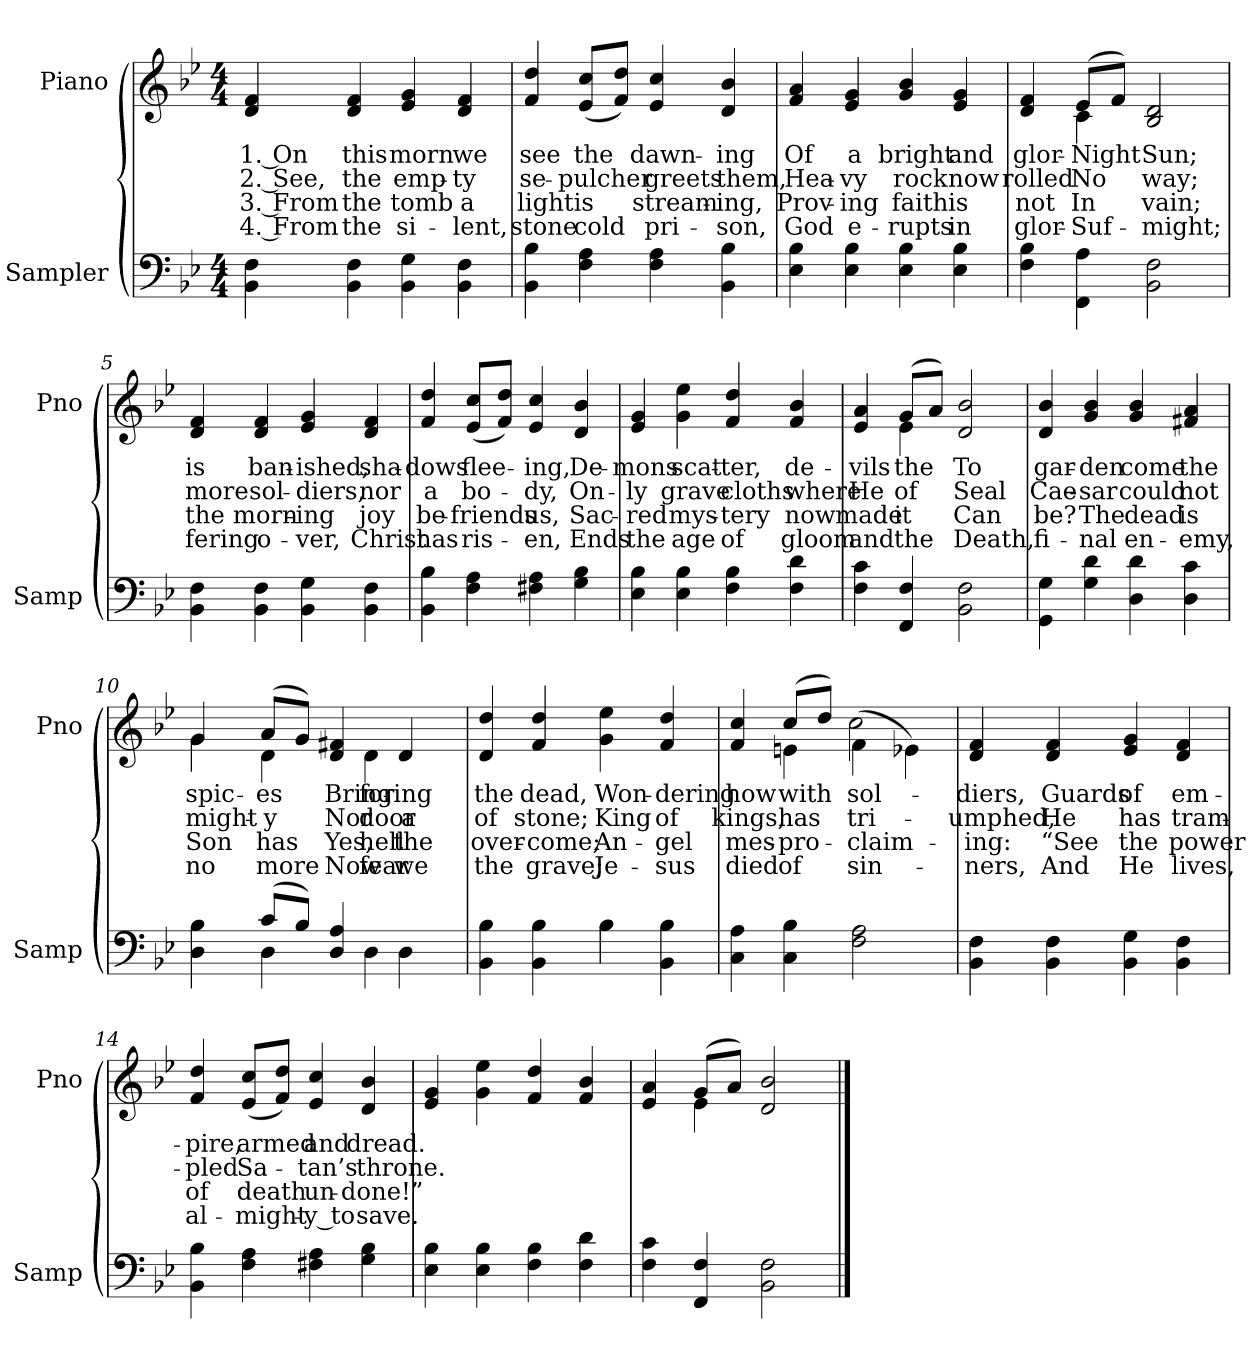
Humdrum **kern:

**kern	**kern	**text	**text	**text	**text
*part2	*part1	*part1	*part1	*part1	*part1
*staff2	*staff1	*staff1	*staff1	*staff1	*staff1
*I"Sampler	*I"Piano	*	*	*	*
*I'Samp	*I'Pno	*	*	*	*
*clefF4	*clefG2	*	*	*	*
*k[b-e-]	*k[b-e-]	*	*	*	*
*B-:	*B-:	*	*	*	*
*M4/4	*M4/4	*	*	*	*
=1	=1	=1	=1	=1	=1
4BB- 4F	4d 4f	1. On	2. See,	3. From	4. From
4BB- 4F	4d 4f	this	the	the	the
4BB- 4G	4e- 4g	morn	emp-	tomb	si-
4BB- 4F	4d 4f	we	-ty	a	-lent,
=2	=2	=2	=2	=2	=2
4BB- 4B-	4f 4dd	see	se-	light	stone
4F 4A	(8e-/ 8cc/L	the	-pulcher	is	cold
.	8f/ 8dd/J)	.	.	.	.
4F 4A	4e-/ 4cc/	dawn-	greets	stream-	pri-
4BB- 4B-	4d/ 4b-/	-ing	them,	-ing,	-son,
=3	=3	=3	=3	=3	=3
4E- 4B-	4f/ 4a/	Of	Hea-	Prov-	God
4E- 4B-	4e-/ 4g/	a	-vy	-ing	e-
4E- 4B-	4g/ 4b-/	bright	rock	faith	-rupts
4E- 4B-	4e-/ 4g/	and	now	is	in
=4	=4	=4	=4	=4	=4
*	*^	*	*	*	*
4F 4B-	4d/ 4f/	4ryy	glor-	rolled	not	glor-
4FF\ 4A\	(8e-/L	4c	Night	No	In	Suf-
.	8f/J)	.	.	.	.	.
2BB- 2F	2B- 2d	2ryy	Sun;	-way;	vain;	might;
*	*v	*v	*	*	*	*
=5	=5	=5	=5	=5	=5
4BB- 4F	4d 4f	is	more	the	-fering
4BB- 4F	4d 4f	ban-	sol-	morn-	o-
4BB- 4G	4e- 4g	-ished,	-diers,	-ing	-ver,
4BB- 4F	4d 4f	sha-	nor	joy	Christ
=6	=6	=6	=6	=6	=6
4BB- 4B-	4f 4dd	-dows	a	be-	has
4F 4A	(8e-/ 8cc/L	flee-	bo-	-friends	ris-
.	8f/ 8dd/J)	.	.	.	.
4F#X 4A	4e- 4cc	-ing,	-dy,	us,	-en,
4G 4B-	4d 4b-	De-	On-	Sac-	Ends
=7	=7	=7	=7	=7	=7
4E- 4B-	4e- 4g	-mons	-ly	-red	the
4E- 4B-	4g 4ee-	scat-	grave	mys-	age
4F 4B-	4f 4dd	-ter,	cloths	-tery	of
4F 4d	4f 4b-	de-	where	now	gloom
=8	=8	=8	=8	=8	=8
*	*^	*	*	*	*
4F 4c	4e- 4a	4ryy	-vils	He	made	and
4FF 4F	(8g/L	4e-	the	of	it	the
.	8a/J)	.	.	.	.	.
2BB- 2F	2d 2b-	2ryy	To	Seal	Can	Death,
*	*v	*v	*	*	*	*
=9	=9	=9	=9	=9	=9
4GG\ 4G\	4d 4b-	gar-	Cae-	be?	fi-
4G 4d	4g 4b-	-den	-sar	The	-nal
4D 4d	4g 4b-	come	could	dead	en-
4D 4c	4f#X 4a	the	not	is	-emy,
=10	=10	=10	=10	=10	=10
*^	*^	*	*	*	*
4D 4B-	4ryy	4g/	4g	spic-	might-	Son	no
(8c/L	4D	(8a/L	4d	-es	-y	has	more
8B-/J)	.	8g/J)	.	.	.	.	.
4D 4A	8ryy	4d 4f#X	8ryy	Bring-	Nor	Yes,	Now
.	4D	.	4d	for	door	hell	fear
4D\	.	4d/	.	-ing	a	the	we
.	8ryy	.	8ryy	.	.	.	.
*	*	*v	*v	*	*	*	*
=11	=11	=11	=11	=11	=11	=11
4BB- 4B-	2ryy	4d 4dd	the	of	over-	the
4BB- 4B-	.	4f 4dd	dead,	stone;	-come;	grave;
4B-\	4B-	4g 4ee-	Won-	King	An-	Je-
4BB- 4B-	4ryy	4f 4dd	-dering	of	-gel	-sus
*v	*v	*	*	*	*	*
=12	=12	=12	=12	=12	=12
*	*^	*	*	*	*
4C 4A	4f 4cc	4ryy	how	kings,	mes-	died
4C 4B-	(8cc/L	4en	with	has	pro-	of
.	8dd/J)	.	.	.	.	.
2F 2A	(4f\	2cc	sol-	tri-	-claim-	sin-
.	4e-X\)	.	.	.	.	.
*	*v	*v	*	*	*	*
=13	=13	=13	=13	=13	=13
4BB- 4F	4d 4f	-diers,	-umphed,	-ing:	-ners,
4BB- 4F	4d 4f	Guards	He	“See	And
4BB- 4G	4e- 4g	of	has	the	He
4BB- 4F	4d 4f	em-	tram-	power	lives,
=14	=14	=14	=14	=14	=14
4BB- 4B-	4f 4dd	-pire,	-pled	of	al-
4F 4A	(8e-/ 8cc/L	armed	Sa-	death	-might-
.	8f/ 8dd/J)	.	.	.	.
4F#X 4A	4e- 4cc	and	-tan’s	un-	-y to
4G 4B-	4d 4b-	dread.	throne.	-done!”	save.
=15	=15	=15	=15	=15	=15
4E- 4B-	4e- 4g	.	.	.	.
4E- 4B-	4g 4ee-	.	.	.	.
4F 4B-	4f 4dd	.	.	.	.
4F 4d	4f 4b-	.	.	.	.
=16	=16	=16	=16	=16	=16
*	*^	*	*	*	*
4F 4c	4e- 4a	4ryy	.	.	.	.
4FF 4F	(8g/L	4e-	.	.	.	.
.	8a/J)	.	.	.	.	.
2BB- 2F	2d 2b-	2ryy	.	.	.	.
*	*v	*v	*	*	*	*
==	==	==	==	==	==
*-	*-	*-	*-	*-	*-
